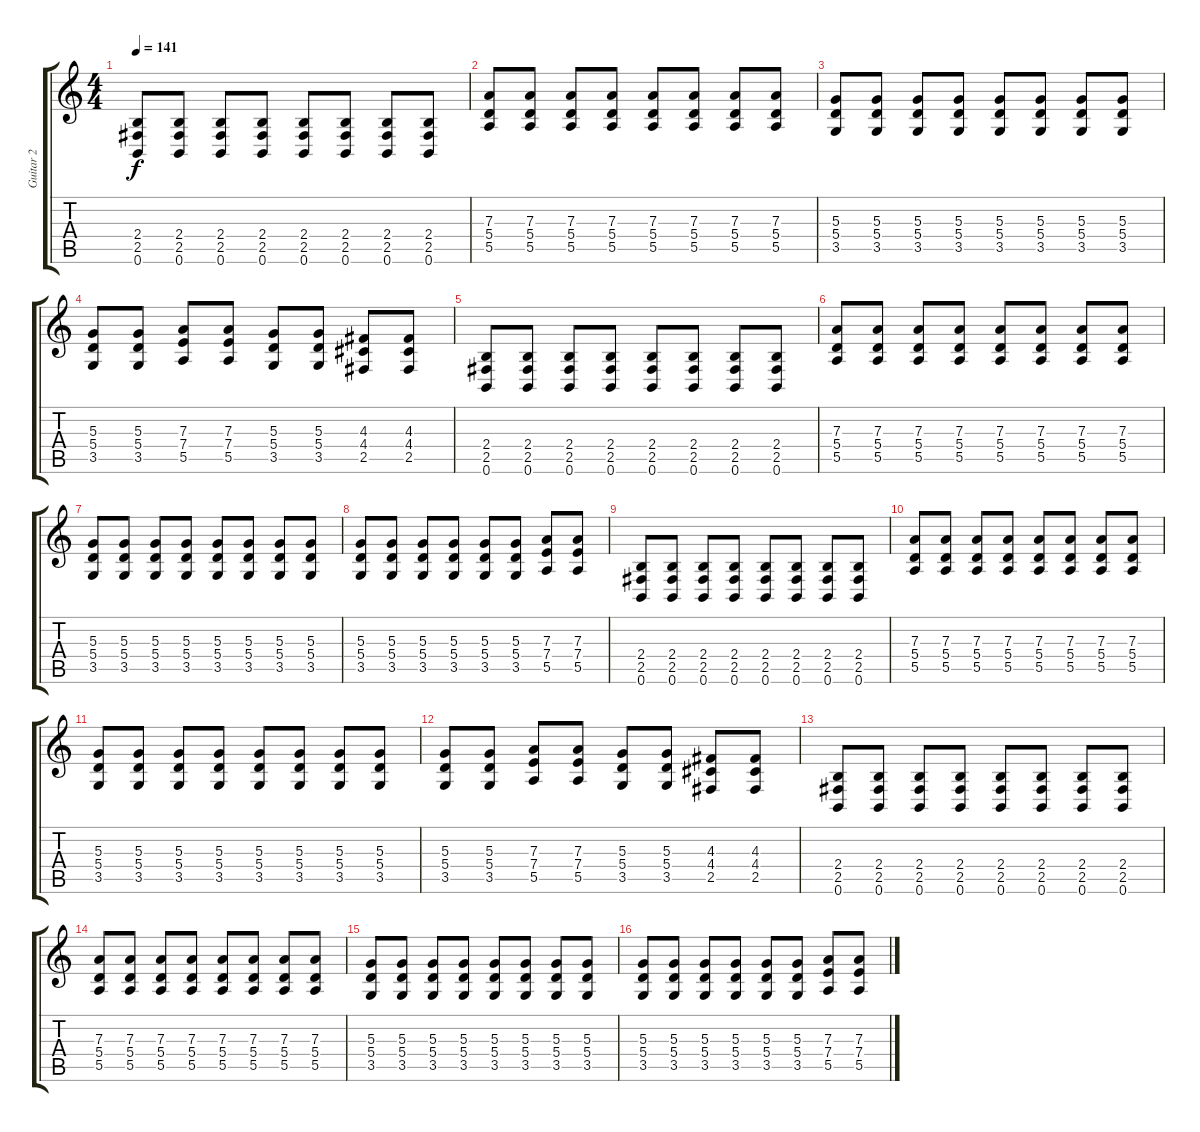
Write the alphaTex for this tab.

\track ("Guitar 2" "Guitar 2") {instrument distortionguitar}
\staff {score tabs}
\tuning (B3 Gb3 D3 A2 E2 B1) {hide}
\ts (4 4)
\section ("" "")
\tempo 141
\clef g2
\ks c
(2.4 2.5 0.6).8{dy f} (2.4 2.5 0.6).8 (2.4 2.5 0.6).8 (2.4 2.5 0.6).8 (2.4 2.5 0.6).8 (2.4 2.5 0.6).8 (2.4 2.5 0.6).8 (2.4 2.5 0.6).8 |
(7.3 5.4 5.5).8 (7.3 5.4 5.5).8 (7.3 5.4 5.5).8 (7.3 5.4 5.5).8 (7.3 5.4 5.5).8 (7.3 5.4 5.5).8 (7.3 5.4 5.5).8 (7.3 5.4 5.5).8 |
(5.3 5.4 3.5).8 (5.3 5.4 3.5).8 (5.3 5.4 3.5).8 (5.3 5.4 3.5).8 (5.3 5.4 3.5).8 (5.3 5.4 3.5).8 (5.3 5.4 3.5).8 (5.3 5.4 3.5).8 |
(5.3 5.4 3.5).8 (5.3 5.4 3.5).8 (7.3 7.4 5.5).8 (7.3 7.4 5.5).8 (5.3 5.4 3.5).8 (5.3 5.4 3.5).8 (4.3 4.4 2.5).8 (4.3 4.4 2.5).8 |
(2.4 2.5 0.6).8 (2.4 2.5 0.6).8 (2.4 2.5 0.6).8 (2.4 2.5 0.6).8 (2.4 2.5 0.6).8 (2.4 2.5 0.6).8 (2.4 2.5 0.6).8 (2.4 2.5 0.6).8 |
(7.3 5.4 5.5).8 (7.3 5.4 5.5).8 (7.3 5.4 5.5).8 (7.3 5.4 5.5).8 (7.3 5.4 5.5).8 (7.3 5.4 5.5).8 (7.3 5.4 5.5).8 (7.3 5.4 5.5).8 |
(5.3 5.4 3.5).8 (5.3 5.4 3.5).8 (5.3 5.4 3.5).8 (5.3 5.4 3.5).8 (5.3 5.4 3.5).8 (5.3 5.4 3.5).8 (5.3 5.4 3.5).8 (5.3 5.4 3.5).8 |
(5.3 5.4 3.5).8 (5.3 5.4 3.5).8 (5.3 5.4 3.5).8 (5.3 5.4 3.5).8 (5.3 5.4 3.5).8 (5.3 5.4 3.5).8 (7.3 7.4 5.5).8 (7.3 7.4 5.5).8 |
(2.4 2.5 0.6).8 (2.4 2.5 0.6).8 (2.4 2.5 0.6).8 (2.4 2.5 0.6).8 (2.4 2.5 0.6).8 (2.4 2.5 0.6).8 (2.4 2.5 0.6).8 (2.4 2.5 0.6).8 |
(7.3 5.4 5.5).8 (7.3 5.4 5.5).8 (7.3 5.4 5.5).8 (7.3 5.4 5.5).8 (7.3 5.4 5.5).8 (7.3 5.4 5.5).8 (7.3 5.4 5.5).8 (7.3 5.4 5.5).8 |
(5.3 5.4 3.5).8 (5.3 5.4 3.5).8 (5.3 5.4 3.5).8 (5.3 5.4 3.5).8 (5.3 5.4 3.5).8 (5.3 5.4 3.5).8 (5.3 5.4 3.5).8 (5.3 5.4 3.5).8 |
(5.3 5.4 3.5).8 (5.3 5.4 3.5).8 (7.3 7.4 5.5).8 (7.3 7.4 5.5).8 (5.3 5.4 3.5).8 (5.3 5.4 3.5).8 (4.3 4.4 2.5).8 (4.3 4.4 2.5).8 |
(2.4 2.5 0.6).8 (2.4 2.5 0.6).8 (2.4 2.5 0.6).8 (2.4 2.5 0.6).8 (2.4 2.5 0.6).8 (2.4 2.5 0.6).8 (2.4 2.5 0.6).8 (2.4 2.5 0.6).8 |
(7.3 5.4 5.5).8 (7.3 5.4 5.5).8 (7.3 5.4 5.5).8 (7.3 5.4 5.5).8 (7.3 5.4 5.5).8 (7.3 5.4 5.5).8 (7.3 5.4 5.5).8 (7.3 5.4 5.5).8 |
(5.3 5.4 3.5).8 (5.3 5.4 3.5).8 (5.3 5.4 3.5).8 (5.3 5.4 3.5).8 (5.3 5.4 3.5).8 (5.3 5.4 3.5).8 (5.3 5.4 3.5).8 (5.3 5.4 3.5).8 |
(5.3 5.4 3.5).8 (5.3 5.4 3.5).8 (5.3 5.4 3.5).8 (5.3 5.4 3.5).8 (5.3 5.4 3.5).8 (5.3 5.4 3.5).8 (7.3 7.4 5.5).8 (7.3 7.4 5.5).8
